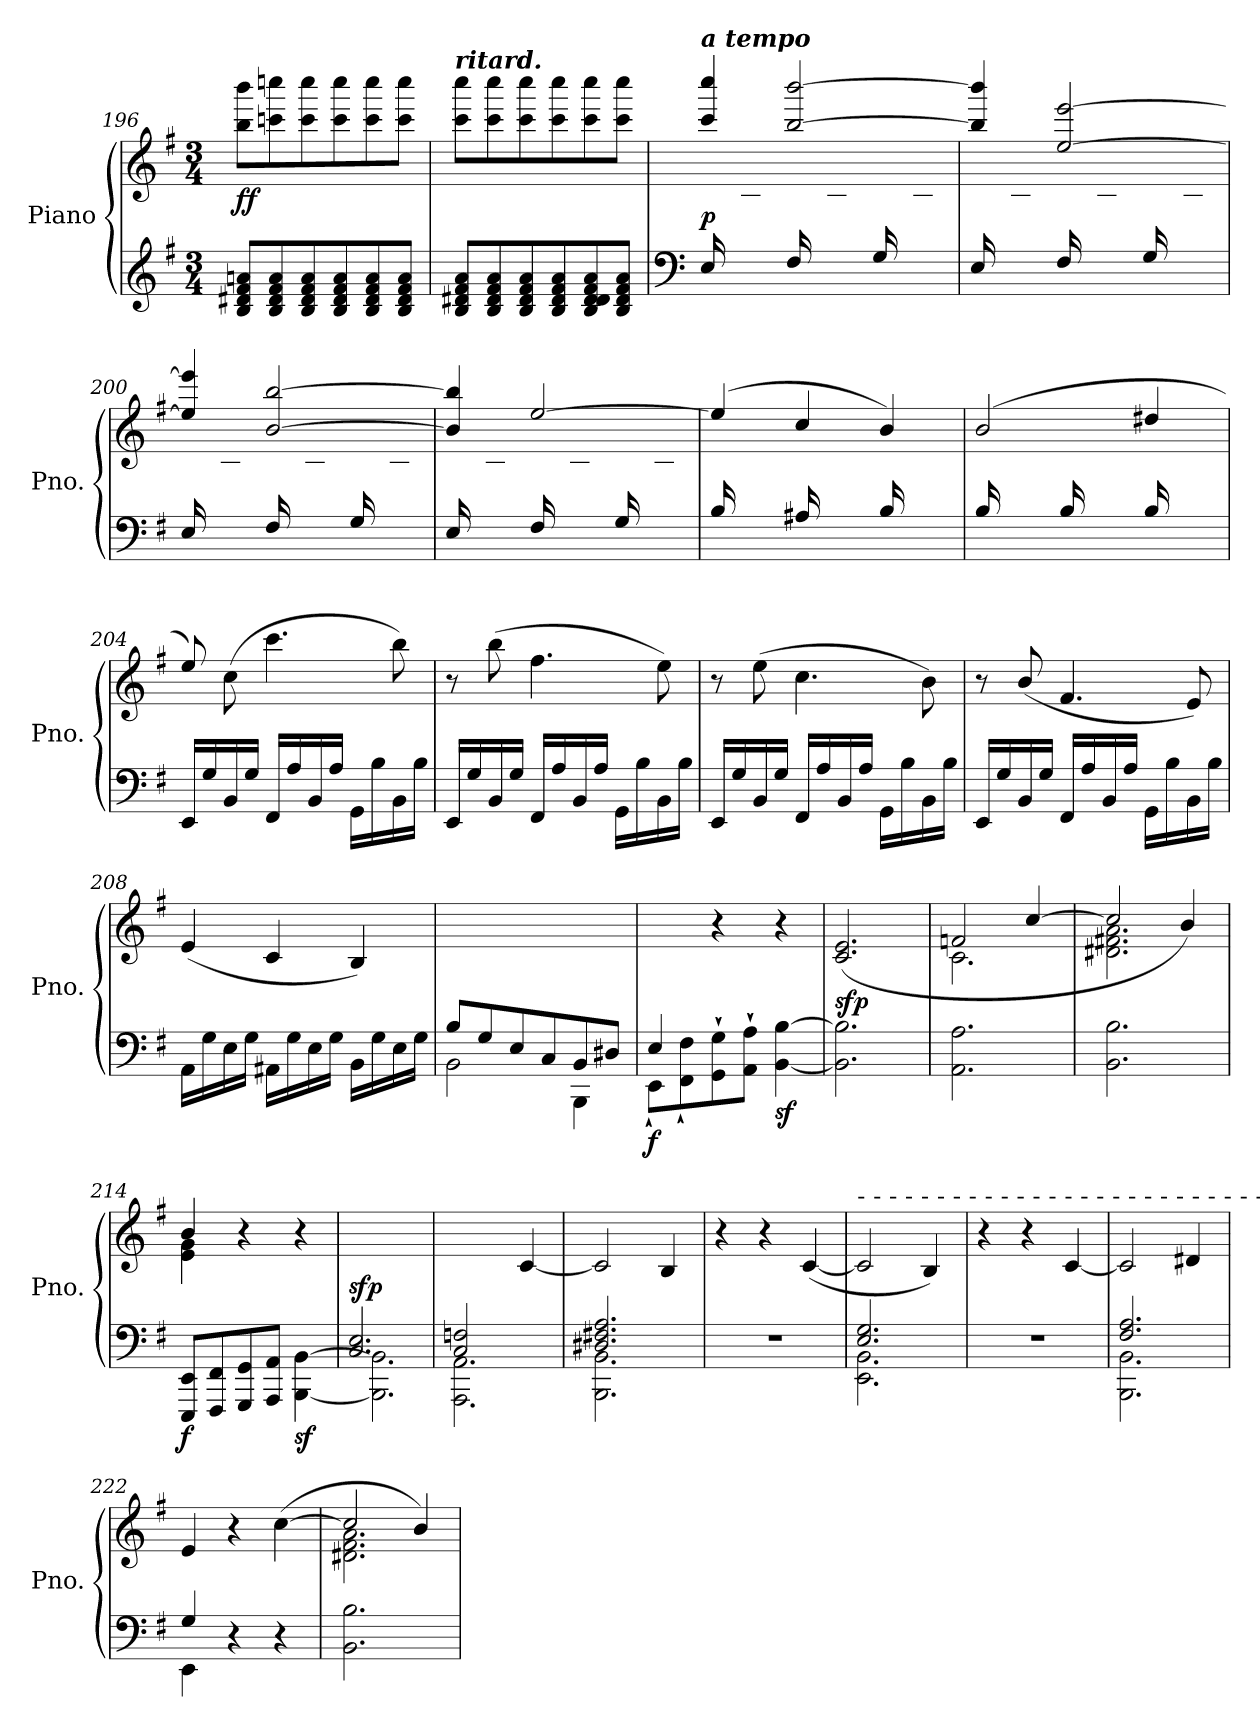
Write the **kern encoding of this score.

**kern	**kern	**dynam
*part1	*part1	*part1
*staff2	*staff1	*staff1/2
*I"Piano	*	*
*I'Pno.	*	*
!!LO:LB:g=z
*clefG2	*clefG2	*
*k[f#]	*k[f#]	*
*M3/4	*M3/4	*
=196	=196	=196
!	!	!LO:DY:b
8B/ 8d#X/ 8f#/ 8an/L	8bb\ 8bbb\L	ff
8B/ 8d#/ 8f#/ 8a/	8cccn\ 8ccccn\	.
8B/ 8d#/ 8f#/ 8a/	8ccc\ 8cccc\	.
8B/ 8d#/ 8f#/ 8a/	8ccc\ 8cccc\	.
8B/ 8d#/ 8f#/ 8a/	8ccc\ 8cccc\	.
8B/ 8d#/ 8f#/ 8a/J	8ccc\ 8cccc\J	.
=197	=197	=197
!	!LO:TX:a:Bi:t=ritard.	!
!	!	!LO:DY:b
8B/ 8d#X/ 8f#/ 8a/L	8ccc\ 8cccc\L	other-dynamics
8B/ 8d#/ 8f#/ 8a/	8ccc\ 8cccc\	.
8B/ 8d#/ 8f#/ 8a/	8ccc\ 8cccc\	.
8B/ 8d#/ 8f#/ 8a/	8ccc\ 8cccc\	.
8B/ 8d#/ 8d#/ 8f#/ 8a/	8ccc\ 8cccc\	.
8B/ 8d#/ 8f#/ 8a/J	8ccc\ 8cccc\J	.
=198	=198	=198
*clefF4	*	*
*	*^	*
!	!LO:TX:a:Bi:t=a tempo	!	!
!	!	!	!LO:DY:b
16E/LL	4ccc/ 4cccc/	16ryy	p
8.ryy	.	16g\	.
.	.	16B\	.
.	.	16g\JJ	.
16F#/LL	[2bb/ [2bbb/	16ryy	.
8.ryy	.	16a\	.
.	.	16B\	.
.	.	16a\JJ	.
16G/LL	.	16ryy	.
8.ryy	.	16b\	.
.	.	16B\	.
.	.	16b\JJ	.
!!LO:LB:g=z	!!
=199	=199	=199	=199
16E/LL	4bb/] 4bbb/]	16ryy	.
8.ryy	.	16g\	.
.	.	16B\	.
.	.	16g\JJ	.
16F#/LL	[2ee/ [2eee/	16ryy	.
8.ryy	.	16a\	.
.	.	16B\	.
.	.	16a\JJ	.
16G/LL	.	16ryy	.
8.ryy	.	16b\	.
.	.	16B\	.
.	.	16b\JJ	.
!!LO:PB:g=z	!!
=200	=200	=200	=200
16E/LL	4ee/] 4eee/]	16ryy	.
8.ryy	.	16g\	.
.	.	16B\	.
.	.	16g\JJ	.
16F#/LL	[2b/ [2bb/	16ryy	.
8.ryy	.	16a\	.
.	.	16B\	.
.	.	16a\JJ	.
16G/LL	.	16ryy	.
8.ryy	.	16b\	.
.	.	16B\	.
.	.	16b\JJ	.
=201	=201	=201	=201
16E/LL	4b/] 4bb/]	16ryy	.
8.ryy	.	16g\	.
.	.	16B\	.
.	.	16g\JJ	.
16F#/LL	[2ee/	16ryy	.
8.ryy	.	16a\	.
.	.	16B\	.
.	.	16a\JJ	.
16G/LL	.	16ryy	.
8.ryy	.	16b\	.
.	.	16B\	.
.	.	16b\JJ	.
=202	=202	=202	=202
16B/LL	(>4ee/]	16ryy	.
8.ryy	.	16g\	.
.	.	16e\	.
.	.	16g\JJ	.
16A#X/LL	4cc/	16ryy	.
8.ryy	.	16g\	.
.	.	16e\	.
.	.	16g\JJ	.
16B/LL	4b/)	16ryy	.
8.ryy	.	16g\	.
.	.	16e\	.
.	.	16g\JJ	.
!!LO:LB:g=z	!!
=203	=203	=203	=203
16B/LL	(>2b/	16ryy	.
8.ryy	.	16g\	.
.	.	16e\	.
.	.	16g\JJ	.
16B/LL	.	16ryy	.
8.ryy	.	16g\	.
.	.	16e\	.
.	.	16g\JJ	.
16B/LL	4dd#X/	16ryy	.
8.ryy	.	16a\	.
.	.	16f#\	.
.	.	16a\JJ	.
*	*v	*v	*
=204	=204	=204
16EE/LL	8ee/)	.
16G/	.	.
16BB/	(8cc\	.
16G/JJ	.	.
16FF#/LL	4.ccc\	.
16A/	.	.
16BB/	.	.
16A/JJ	.	.
16GG\LL	.	.
16B\	.	.
16BB\	8bb\)	.
16B\JJ	.	.
=205	=205	=205
16EE/LL	8r	.
16G/	.	.
16BB/	(8bb\	.
16G/JJ	.	.
16FF#/LL	4.ff#\	.
16A/	.	.
16BB/	.	.
16A/JJ	.	.
16GG\LL	.	.
16B\	.	.
16BB\	8ee\)	.
16B\JJ	.	.
!!LO:LB:g=z
=206	=206	=206
16EE/LL	8r	.
16G/	.	.
16BB/	(8ee\	.
16G/JJ	.	.
16FF#/LL	4.cc\	.
16A/	.	.
16BB/	.	.
16A/JJ	.	.
16GG\LL	.	.
16B\	.	.
16BB\	8b\)	.
16B\JJ	.	.
=207	=207	=207
16EE/LL	8r	.
16G/	.	.
16BB/	(>8b/	.
16G/JJ	.	.
16FF#/LL	4.f#/	.
16A/	.	.
16BB/	.	.
16A/JJ	.	.
16GG\LL	.	.
16B\	.	.
16BB\	8e/)	.
16B\JJ	.	.
=208	=208	=208
16AA\LL	(4e/	.
16G\	.	.
16E\	.	.
16G\JJ	.	.
16AA#X\LL	4c/	.
16G\	.	.
16E\	.	.
16G\JJ	.	.
16BB\LL	4B/)	.
16G\	.	.
16E\	.	.
16G\JJ	.	.
!!LO:LB:g=z
=209	=209	=209
*^	*	*
8B/L	2BB\	2.ryy	.
8G/	.	.	.
8E/	.	.	.
8C/	.	.	.
8BB/	4BBB\	.	.
8D#X/J	.	.	.
=210	=210	=210	=210
!	!	!	!LO:DY:b=2
4E/	8EE`\L	4ryy	f
.	8FF#\` 8F#\`	.	.
2ryy	8GG\` 8G\`	4r	.
.	8AA\` 8A\`J	.	.
!	!	!	!LO:DY:b=2
.	[4BB\ [4B\	4r	sf
=211	=211	=211	=211
!	!	!	!LO:DY:b
*v	*v	*	*
2.BB\] 2.B\]	(2.c/ 2.e/	sfp
=212	=212	=212
*	*^	*
2.AA\ 2.A\	2fn/	2.c\	.
.	[4cc/	.	.
=213	=213	=213	=213
2.BB\ 2.B\	2cc/]	2.d#X\ 2.f#X\ 2.a\	.
.	4b/)	.	.
=214	=214	=214	=214
*^	*	*	*
!	!	!	!	!LO:DY:b=2
4ryy	8EEE/ 8EE/L	4b/	4e\ 4g\	f
.	8FFF#/ 8FF#/	.	.	.
2ryy	8GGG/ 8GG/	4r	2ryy	.
.	8AAA/ 8AA/J	.	.	.
!	!	!	!	!LO:DY:b=2
.	[4BBB\ [4BB\	4r	.	sf
*	*	*v	*v	*
=215	=215	=215	=215
!	!	!	!LO:DY:a=2
(2.C/ 2.E/	2.BBB\] 2.BB\]	2.ryy	sfp
=216	=216	=216	=216
2C/ 2Fn/	2.AAA\ 2.AA\	2ryy	.
4ryy	.	[4c/	.
=217	=217	=217	=217
2.D#X/ 2.F#X/ 2.A/	2.BBB\ 2.BB\	2c/]	.
.	.	4B/)	.
*v	*v	*	*
!!LO:LB:g=z
=218	=218	=218
2.r	4r	.
.	4r	.
!	!	!LO:DY:b
.	(>[4c/	other-dynamics
!!LO:LB:g=z
=219	=219	=219
*^	*	*
!	!	!LO:TX:a:t=-  -  -  -  -  -  -  -  -  -  -  -  -  -  -  -  -  -  -  -  -  -  -  -  -  -  -  -  -  -  -  -  -  -  -  -  -  -  -  -  -  -  -  -  -  -  -  -  -  -  -  -  -  -  -	!
2.E/ 2.G/	2.EE\ 2.BB\	2c/]	.
.	.	4B/)	.
*v	*v	*	*
=220	=220	=220
2.r	4r	.
.	4r	.
.	[4c/	.
=221	=221	=221
*^	*	*
2.F#/ 2.A/	2.BBB\ 2.BB\	2c/]	.
.	.	4d#X/	.
=222	=222	=222	=222
*	*	*^	*
4G/	4EE\	4e/	4ryy	.
4r	2ryy	4r	2ryy	.
4r	.	(>[4cc\	.	.
*v	*v	*	*	*
=223	=223	=223	=223
2.BB\ 2.B\	2cc/]	2.d#X\ 2.f#\ 2.a\	.
.	4b/)	.	.
*	*v	*v	*
=	=	=
*-	*-	*-
